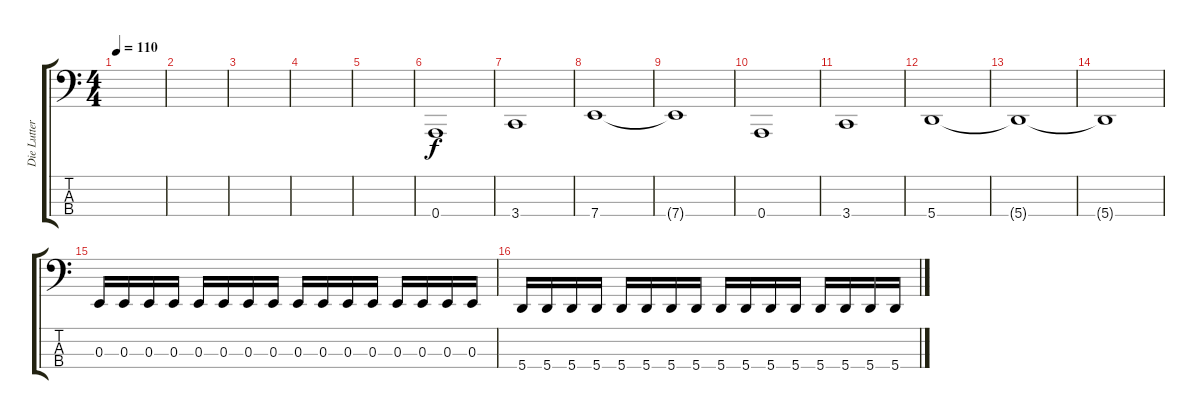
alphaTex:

\track ("Die Lutter" "Die Lutter") {instrument electricbasspick}
\staff {score tabs}
\tuning (D2 A1 E1 A0) {hide}
\ts (4 4)
\tempo 110
\clef f4
\ks c
|
|
|
|
|
0.4.1 |
3.4.1 |
7.4.1 |
7.4{t}.1 |
0.4.1 |
3.4.1 |
5.4.1 |
5.4{t}.1 |
5.4{t}.1 |
0.3.16 0.3.16 0.3.16 0.3.16 0.3.16 0.3.16 0.3.16 0.3.16 0.3.16 0.3.16 0.3.16 0.3.16 0.3.16 0.3.16 0.3.16 0.3.16 |
5.4.16 5.4.16 5.4.16 5.4.16 5.4.16 5.4.16 5.4.16 5.4.16 5.4.16 5.4.16 5.4.16 5.4.16 5.4.16 5.4.16 5.4.16 5.4.16
